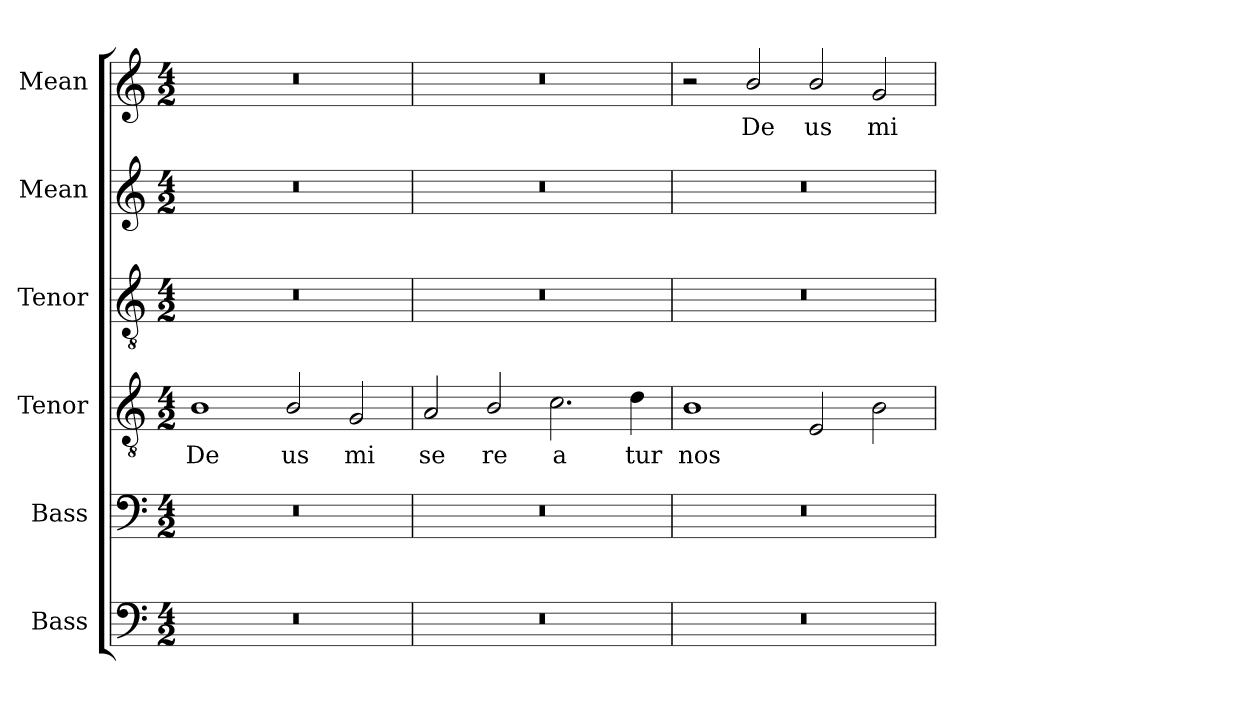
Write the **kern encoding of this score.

**kern	**kern	**kern	**text	**kern	**kern	**kern	**text
*part6	*part5	*part4	*part4	*part3	*part2	*part1	*part1
*staff6	*staff5	*staff4	*staff4	*staff3	*staff2	*staff1	*staff1
*I"Bass	*I"Bass	*I"Tenor	*	*I"Tenor	*I"Mean	*I"Mean	*
*I'B.	*I'B.	*I'T.	*	*I'T.	*I'M.	*I'M.	*
!!LO:PB:g=z
*clefF4	*clefF4	*clefGv2	*	*clefGv2	*clefG2	*clefG2	*
*	*	*ITrd7c12	*	*ITrd7c12	*	*	*
*k[]	*k[]	*k[]	*	*k[]	*k[]	*k[]	*
*a:	*a:	*a:	*	*a:	*a:	*a:	*
*M4/2	*M4/2	*M4/2	*	*M4/2	*M4/2	*M4/2	*
*MM184	*MM184	*MM184	*	*MM184	*MM184	*MM184	*
=1	=1	=1	=1	=1	=1	=1	=1
!LO:N:vis=1	!LO:N:vis=1	!	!	!	!	!	!
!	!	!	!LO:LY:b:color=#000000	!LO:N:vis=1	!LO:N:vis=1	!LO:N:vis=1	!
0r	0r	1BBi	De	0r	0r	0r	.
!	!	!	!LO:LY:b:color=#000000	!	!	!	!
.	.	2BBi/	us	.	.	.	.
!	!	!	!LO:LY:b:color=#000000	!	!	!	!
.	.	2GGi/	mi	.	.	.	.
=2	=2	=2	=2	=2	=2	=2	=2
!LO:N:vis=1	!LO:N:vis=1	!	!	!	!	!	!
!	!	!	!LO:LY:b:color=#000000	!LO:N:vis=1	!LO:N:vis=1	!LO:N:vis=1	!
0r	0r	2AAi/	se	0r	0r	0r	.
!	!	!	!LO:LY:b:color=#000000	!	!	!	!
.	.	2BBi/	re	.	.	.	.
!	!	!	!LO:LY:b:color=#000000	!	!	!	!
.	.	2.Ci\	a	.	.	.	.
!	!	!	!LO:LY:b:color=#000000	!	!	!	!
.	.	4Di\	tur	.	.	.	.
=3	=3	=3	=3	=3	=3	=3	=3
!LO:N:vis=1	!LO:N:vis=1	!	!	!	!	!	!
!	!	!	!LO:LY:b:color=#000000	!LO:N:vis=1	!LO:N:vis=1	!	!
0r	0r	1BBi	nos	0r	0r	2r	.
!	!	!	!	!	!	!	!LO:LY:b:color=#000000
.	.	.	.	.	.	2bi/	De
!	!	!	!	!	!	!	!LO:LY:b:color=#000000
.	.	2EEi/	.	.	.	2bi/	us
!	!	!	!	!	!	!	!LO:LY:b:color=#000000
.	.	2BBi\	.	.	.	2gi/	mi
=	=	=	=	=	=	=	=
*-	*-	*-	*-	*-	*-	*-	*-
